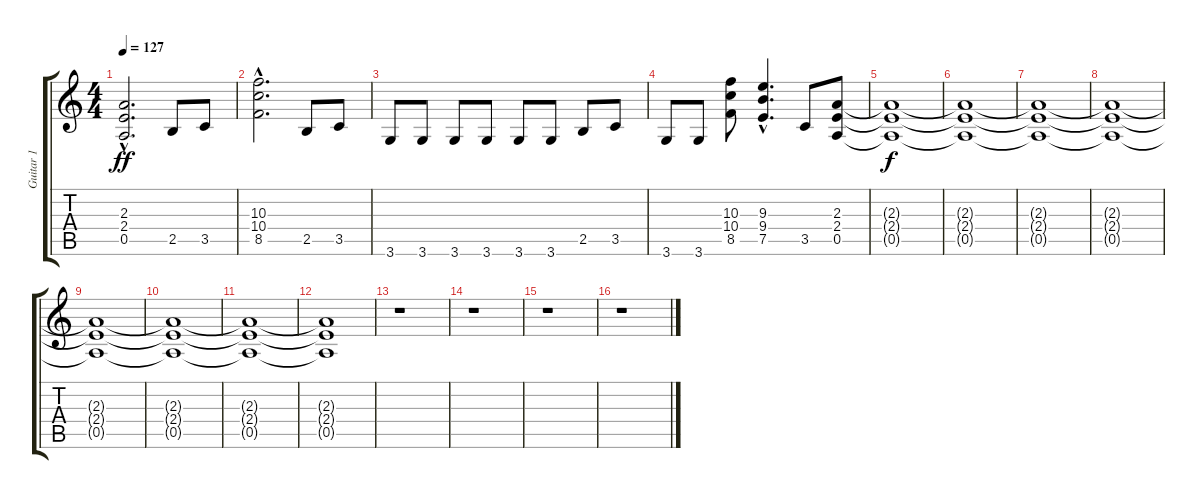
\track ("Guitar 1" "Guitar 1") {instrument overdrivenguitar}
\staff {score tabs}
\tuning (E4 B3 G3 D3 A2 E2) {hide}
\ts (4 4)
\tempo 127
\clef g2
\ks c
(2.3{hac} 2.4{hac} 0.5{hac}).2{d dy ff instrument overdrivenguitar} 2.5.8 3.5.8 |
(10.3{hac} 10.4{hac} 8.5{hac}).2{d} 2.5.8 3.5.8 |
3.6.8 3.6.8 3.6.8 3.6.8 3.6.8 3.6.8 2.5.8 3.5.8 |
3.6.8 3.6.8 (10.3 10.4 8.5).8 (9.3{hac} 9.4{hac} 7.5{hac}).4{d} 3.5.8 (2.3 2.4 0.5).8 |
(2.3{t} 2.4{t} 0.5{t}).1{dy f} |
(2.3{t} 2.4{t} 0.5{t}).1 |
(2.3{t} 2.4{t} 0.5{t}).1 |
(2.3{t} 2.4{t} 0.5{t}).1 |
(2.3{t} 2.4{t} 0.5{t}).1 |
(2.3{t} 2.4{t} 0.5{t}).1 |
(2.3{t} 2.4{t} 0.5{t}).1 |
(2.3{t} 2.4{t} 0.5{t}).1 |
r.1 |
r.1 |
r.1 |
r.1
